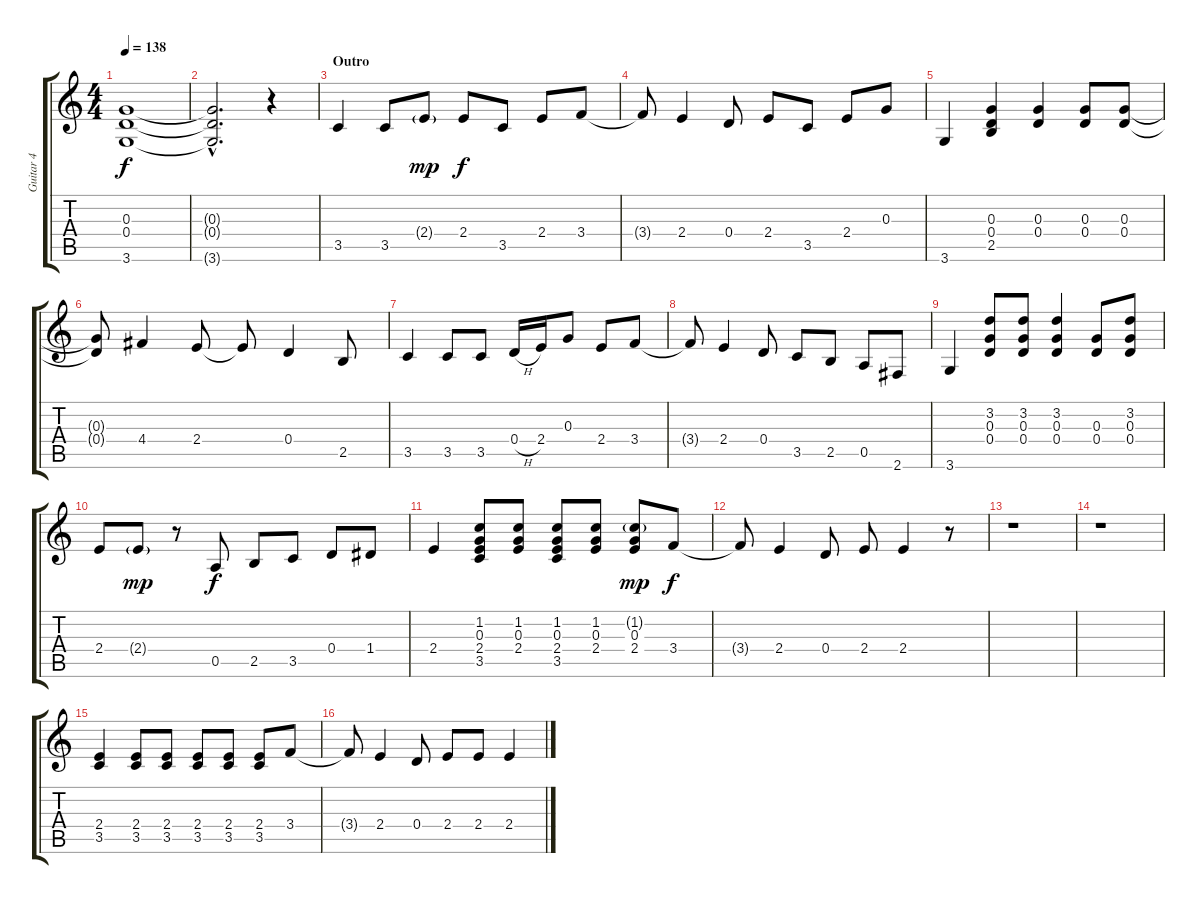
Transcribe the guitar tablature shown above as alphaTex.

\track ("Guitar 4" "Guitar 4") {instrument acousticguitarnylon}
\staff {score tabs}
\tuning (E4 B3 G3 D3 A2 E2) {hide}
\ts (4 4)
\tempo 138
\clef g2
\ks c
(0.3{t} 0.4{t} 3.6{t}).1{dy f} |
(0.3{hac t} 0.4{hac t} 3.6{hac t}).2{d} r.4 |
\section ("" "Outro")
3.5.4 3.5.8 2.4{g}.8{dy mp} 2.4.8{dy f} 3.5.8 2.4.8 3.4.8 |
3.4{t}.8 2.4.4 0.4.8 2.4.8 3.5.8 2.4.8 0.3.8 |
3.6.4 (0.3 0.4 2.5).4 (0.3 0.4).4 (0.3 0.4).8 (0.3 0.4).8 |
(0.3{t} 0.4{t}).8 4.4.4 2.4.8 2.4{t}.8 0.4.4 2.5.8 |
3.5.4 3.5.8 3.5.8 0.4{h}.16 2.4.16 0.3.8 2.4.8 3.4.8 |
3.4{t}.8 2.4.4 0.4.8 3.5.8 2.5.8 0.5.8 2.6.8 |
3.6.4 (3.2 0.3 0.4).8 (3.2 0.3 0.4).8 (3.2 0.3 0.4).4 (0.3 0.4).8 (3.2 0.3 0.4).8 |
2.4.8 2.4{g}.8{dy mp} r.8 0.5.8{dy f} 2.5.8 3.5.8 0.4.8 1.4.8 |
2.4.4 (1.2 0.3 2.4 3.5).8 (1.2 0.3 2.4).8 (1.2 0.3 2.4 3.5).8 (1.2 0.3 2.4).8 (1.2{g} 0.3 2.4).8{dy mp} 3.4.8{dy f} |
3.4{t}.8 2.4.4 0.4.8 2.4.8 2.4.4 r.8 |
r.1 |
r.1 |
(2.4 3.5).4 (2.4 3.5).8 (2.4 3.5).8 (2.4 3.5).8 (2.4 3.5).8 (2.4 3.5).8 3.4.8 |
3.4{t}.8 2.4.4 0.4.8 2.4.8 2.4.8 2.4.4
